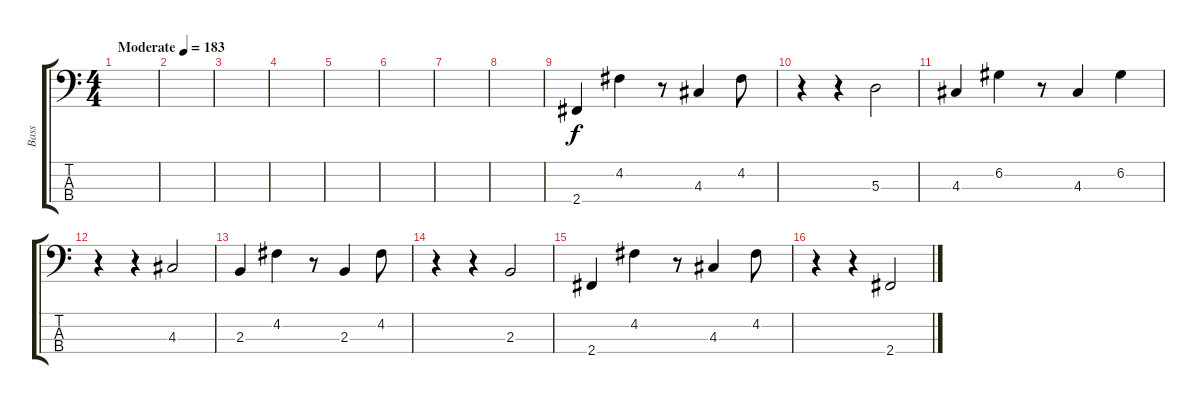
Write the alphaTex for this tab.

\track ("Bass" "Bass") {instrument electricbassfinger}
\staff {score tabs}
\tuning (G2 D2 A1 E1) {hide}
\ts (4 4)
\tempo (183 "Moderate")
\clef f4
\ks c
|
|
|
|
|
|
|
|
2.4.4 4.2.4 r.8 4.3.4 4.2.8 |
r.4 r.4 5.3.2 |
4.3.4 6.2.4 r.8 4.3.4 6.2.4 |
r.4 r.4 4.3.2 |
2.3.4 4.2.4 r.8 2.3.4 4.2.8 |
r.4 r.4 2.3.2 |
2.4.4 4.2.4 r.8 4.3.4 4.2.8 |
r.4 r.4 2.4.2
